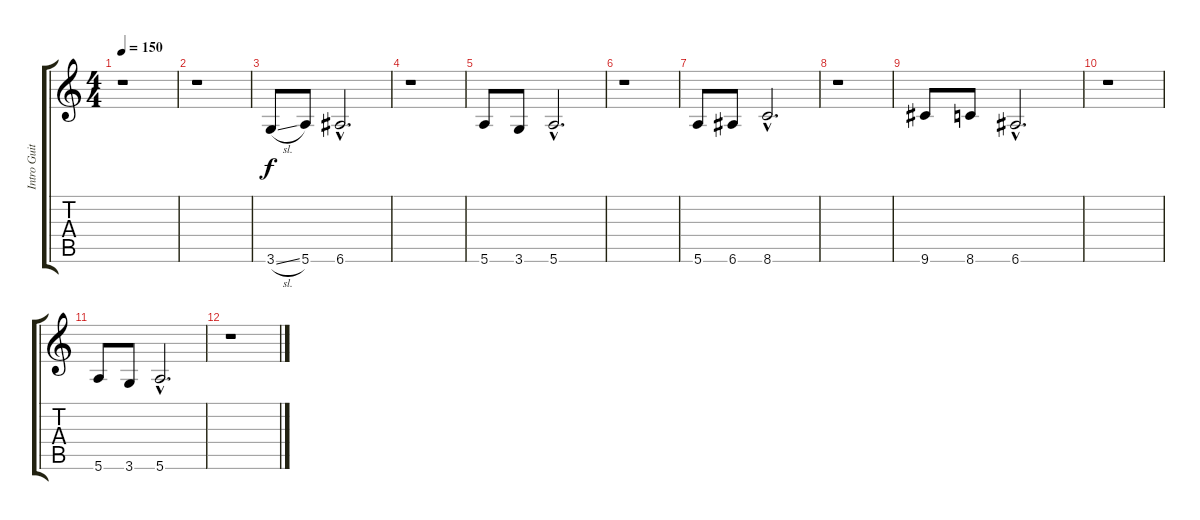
\track ("Intro Guitar 1" "Intro Guit") {instrument acousticguitarsteel}
\staff {score tabs}
\tuning (E4 B3 G3 D3 A2 E2) {hide}
\ts (4 4)
\tempo 150
\clef g2
\ks c
r.1{dy f} |
r.1 |
3.6{sl}.8 5.6.8 6.6{hac}.2{d} |
r.1 |
5.6.8 3.6.8 5.6{hac}.2{d} |
r.1 |
5.6.8 6.6.8 8.6{hac}.2{d} |
r.1 |
9.6.8 8.6.8 6.6{hac}.2{d} |
r.1 |
5.6.8 3.6.8 5.6{hac}.2{d} |
r.1
